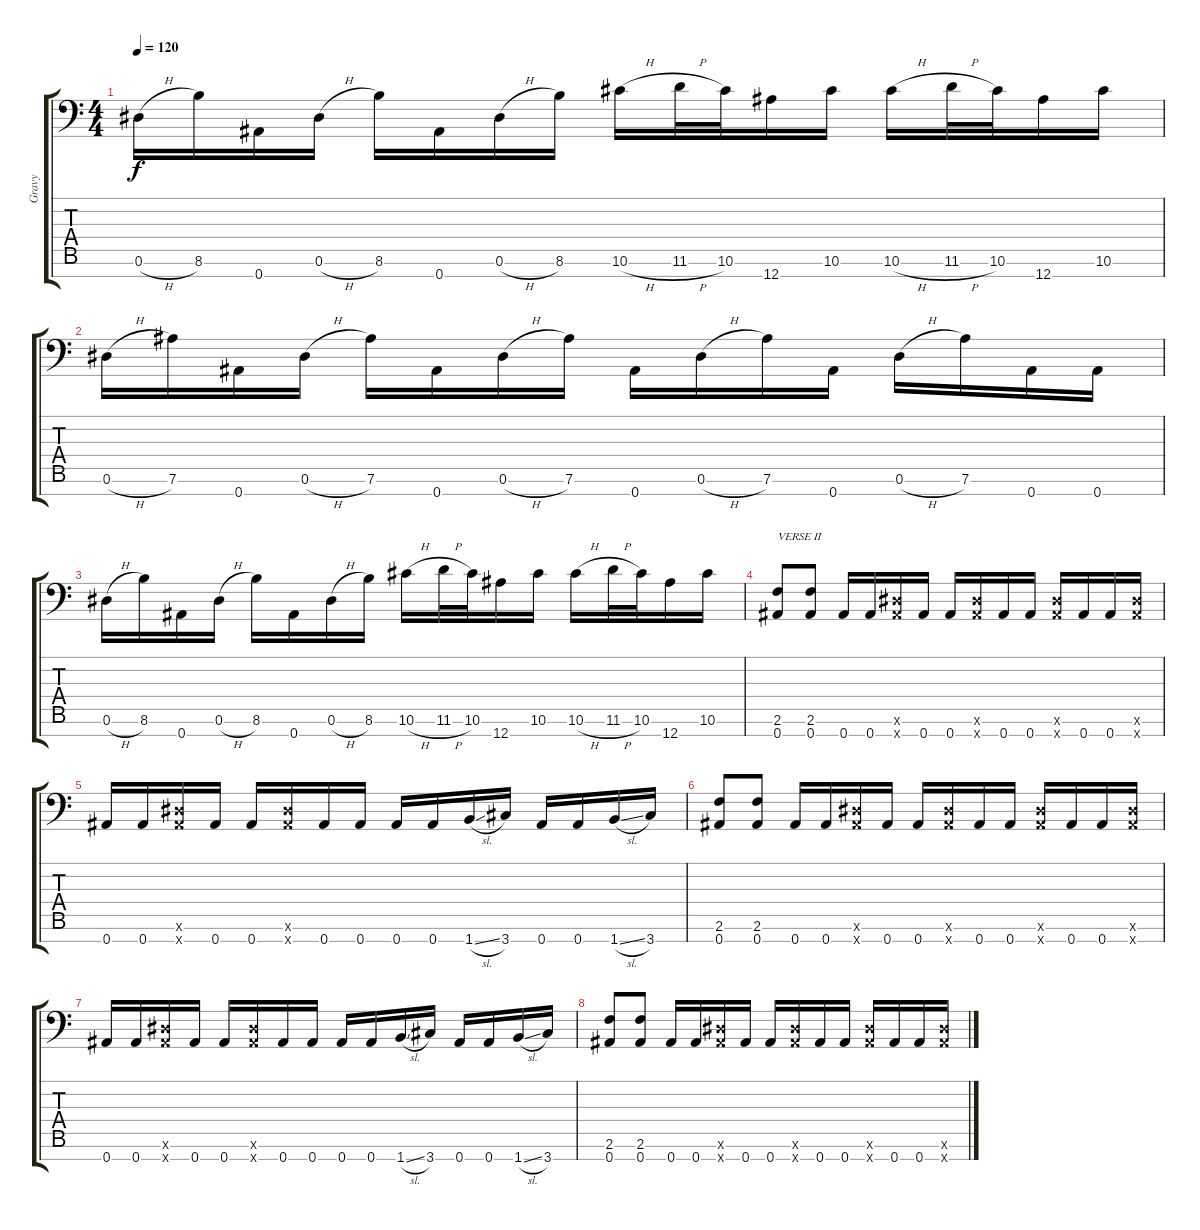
\track ("Gravy" "Gravy") {instrument overdrivenguitar}
\staff {score tabs}
\tuning (Eb4 Bb3 Gb3 Db3 Ab2 Eb2 Bb1) {hide}
\ts (4 4)
\tempo 120
\clef f4
\ks c
0.6{h}.16{dy f} 8.6.16 0.7.16 0.6{h}.16 8.6.16 0.7.16 0.6{h}.16 8.6.16 10.6{h}.16 11.6{h}.32 10.6.32 12.7.16 10.6.16 10.6{h}.16 11.6{h}.32 10.6.32 12.7.16 10.6.16 |
0.6{h}.16 7.6.16 0.7.16 0.6{h}.16 7.6.16 0.7.16 0.6{h}.16 7.6.16 0.7.16 0.6{h}.16 7.6.16 0.7.16 0.6{h}.16 7.6.16 0.7.16 0.7.16 |
0.6{h}.16 8.6.16 0.7.16 0.6{h}.16 8.6.16 0.7.16 0.6{h}.16 8.6.16 10.6{h}.16 11.6{h}.32 10.6.32 12.7.16 10.6.16 10.6{h}.16 11.6{h}.32 10.6.32 12.7.16 10.6.16 |
(2.6 0.7).8{txt "VERSE II"} (2.6 0.7).8 0.7.16 0.7.16 (0.6{x} 0.7{x}).16 0.7.16 0.7.16 (0.6{x} 0.7{x}).16 0.7.16 0.7.16 (0.6{x} 0.7{x}).16 0.7.16 0.7.16 (0.6{x} 0.7{x}).16 |
0.7.16 0.7.16 (0.6{x} 0.7{x}).16 0.7.16 0.7.16 (0.6{x} 0.7{x}).16 0.7.16 0.7.16 0.7.16 0.7.16 1.7{sl}.16 3.7.16 0.7.16 0.7.16 1.7{sl}.16 3.7.16 |
(2.6 0.7).8 (2.6 0.7).8 0.7.16 0.7.16 (0.6{x} 0.7{x}).16 0.7.16 0.7.16 (0.6{x} 0.7{x}).16 0.7.16 0.7.16 (0.6{x} 0.7{x}).16 0.7.16 0.7.16 (0.6{x} 0.7{x}).16 |
0.7.16 0.7.16 (0.6{x} 0.7{x}).16 0.7.16 0.7.16 (0.6{x} 0.7{x}).16 0.7.16 0.7.16 0.7.16 0.7.16 1.7{sl}.16 3.7.16 0.7.16 0.7.16 1.7{sl}.16 3.7.16 |
(2.6 0.7).8 (2.6 0.7).8 0.7.16 0.7.16 (0.6{x} 0.7{x}).16 0.7.16 0.7.16 (0.6{x} 0.7{x}).16 0.7.16 0.7.16 (0.6{x} 0.7{x}).16 0.7.16 0.7.16 (0.6{x} 0.7{x}).16
